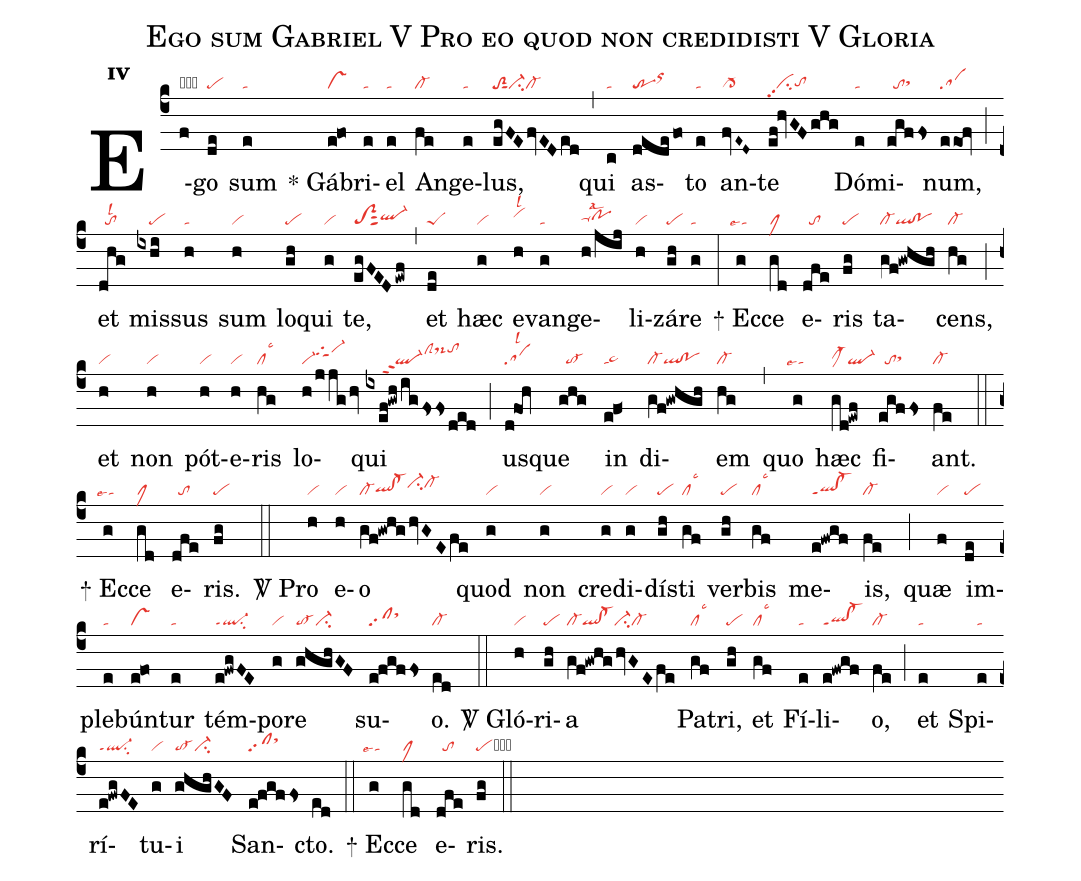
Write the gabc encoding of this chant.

name:Ego sum Gabriel V Pro eo quod non credidisti V Gloria;
office-part:re;
mode:4;
nabc-lines:1;
%%
initial-style: 1;
name: Ego sum Gabriel Angelus;
mode:4;
office-part: Responsorium;
annotation: Resp.;
annotation:iv;
nabc-lines:1;
%%
(c4) E(f|obvi)go(de|pe) sum(e|ta) <sp>*</sp> Gá(e!fo|vs)bri(e|ta)el(e|ta) An(fe|cl-)ge(e|ta)lus,(egFEfvEDed|toS2sut1ci-cl-) (,) qui(c|ta) as(dede/fo|trorhj)to(e|ta) an(fvE~D~|cl->)te(ef!hvGFghg|cipp2tohg) Dó(e|ta)mi(egffs|//tosthh)num,(eeof|sa) (;) et(dhg|//tolsl2) mis(ixhi|////pe)sus(h|ta) sum(h|vi) lo(gh|pe)qui(g|vi) te,(egFED/ewf|toS2sut2ql-hh) (,) et(de|peS) hæc(g|vi) e(h|vihilsl2)van(g|ta)ge(h/jij|pohhppu1lsal2)li(h|vi)zá(gh|pe)re(g|ta) (:)

<sp>+</sp> Ec(g|``talse4)ce(gd|clM) e(dfe|//to)ris(fg|pe) ta(gf!gwhgh|cl-ql!po)cens,(hg|cl-) (;) et(h|vi) non(h|vi) pót(h|vi)e(h|vi)ris(hg|cllsc3) lo(h/jjg/hv|vi-tgShjvi-hk)qui(ixef!gwh/igfssded|/////ql-ppt2clShjds-hktohk) (;) us(d!foh|salsl2)que(ghg|//to-) in(e!f<|tata>hg) di(gf!gwhgh|cl-ql!po)em(hg|cl-) (,) quo(g|``talse4) hæc(gd!ewf|clM-hhql-) fi(egffs|//tosthh)ant.(fe|cl-) (::)

<sp>+</sp> Ec(g|``talse4)ce(gd|clM) e(dfe|//to)ris.(fg|pe) (::)

<sp>V/</sp> Pro(h|vi) e(h|vi)o(gf!gwhg/hvGEfe|cl-qlhg!cl-hgci-hicl-hi) quod(g|vi) non(g|vi) cre(g|vi)di(g|vi)dís(gh|pe)ti(gf|cllsc3) ver(gh|pe)bis(gf|cllsc3) me(e!fwgf|ql!cl-ppt1)is,(fe|cl-) (;) quæ(f|vi) im(de|pe)ple(e|ta)bún(e!fo|vs)tur(e|ta) tém(e!fwgFE|ql-ppt1su2)po(g|vi)re(ghghGF|to-ci-) su(e!fgffs|sfsthj)o.(ed|cl-) (::)

<sp>V/</sp> Gló(h|vi)ri(gh|pe)a(gf!gwhg/hvGEfe|cl-ql!cl-ci-cl-) Pa(gf|cllsc3)tri,(gh|pe) et(gf|cllsc3) Fí(e|ta)li(e!fwgf|ql!cl-ppt1)o,(fe|cl-) (;) et(e|ta) Spi(e|ta)rí(e!fwgFE|ql-ppt1su2)tu(g|vi)i(ghghGF|to-ci-) San(e!fgffs|sfsthj)cto.(ed) (::)

<sp>+</sp> Ec(g|``talse4)ce(gd|clM) e(dfe|//to)ris.(fg|pecb) (::)
